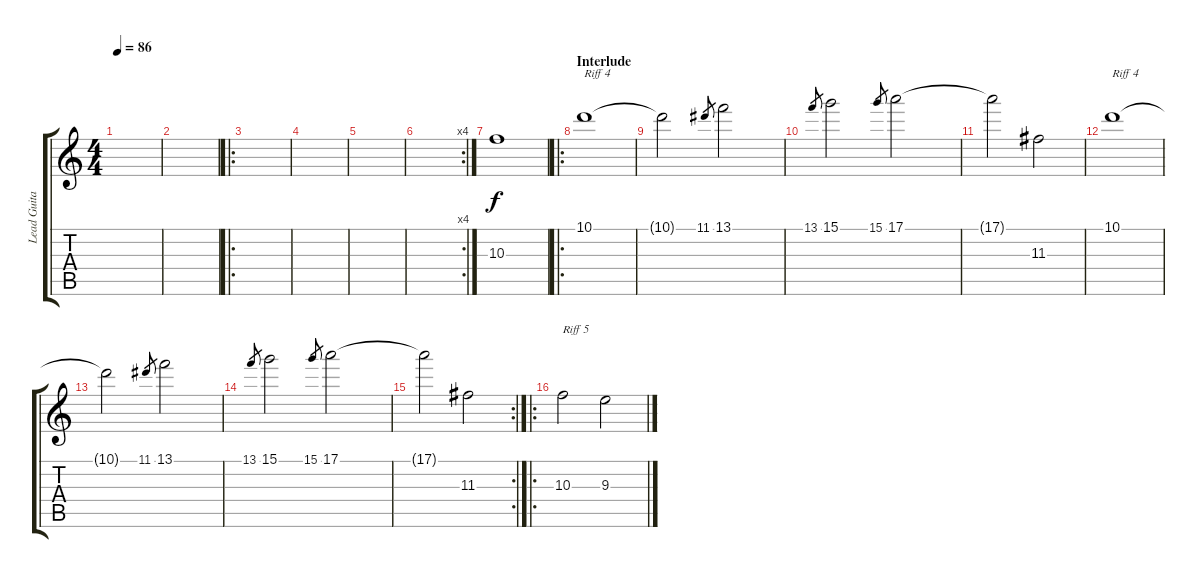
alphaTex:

\track ("Lead Guitar" "Lead Guita") {instrument overdrivenguitar}
\staff {score tabs}
\tuning (E4 B3 G3 D3 A2 D2) {hide}
\ts (4 4)
\tempo 86
\clef g2
\ks c
|
|
\ro
|
|
|
\rc 4
|
10.3.1 |
\ro
\section ("" "Interlude")
10.1.1{txt "Riff 4"} |
10.1{t}.2 11.1.8{gr} 13.1.2 |
13.1.8{gr} 15.1.2 15.1.8{gr} 17.1.2 |
17.1{t}.2 11.3.2 |
10.1.1{txt "Riff 4"} |
10.1{t}.2 11.1.8{gr} 13.1.2 |
13.1.8{gr} 15.1.2 15.1.8{gr} 17.1.2 |
\rc 2
17.1{t}.2 11.3.2 |
\ro
10.3.2{txt "Riff 5"} 9.3.2
